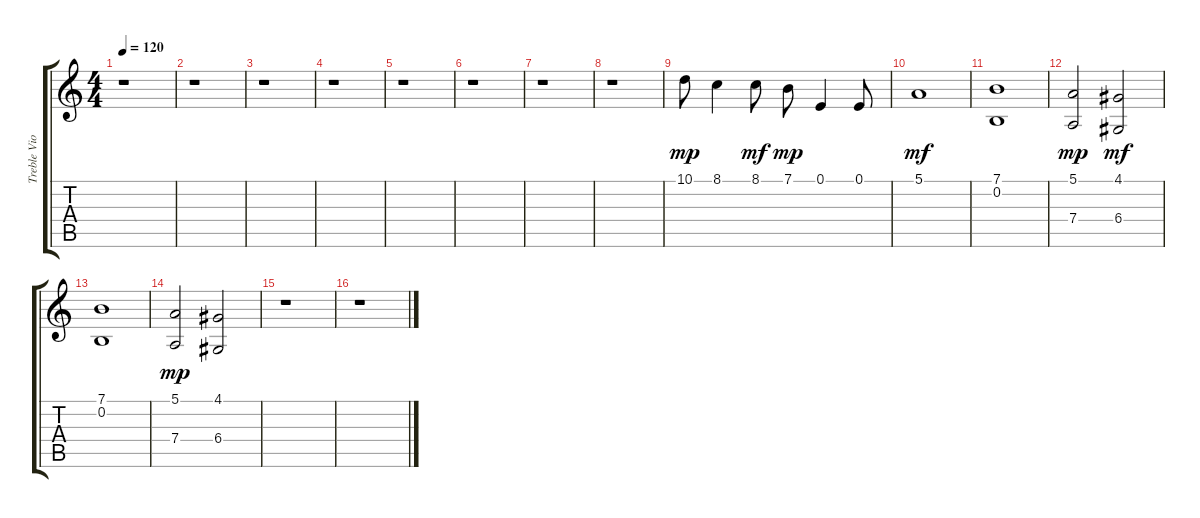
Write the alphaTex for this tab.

\track ("Treble Viol" "Treble Vio") {instrument violin}
\staff {score tabs}
\tuning (E4 B3 G3 D3 A2 E2) {hide}
\ts (4 4)
\tempo 120
\clef g2
\ks c
r.1{dy mp} |
r.1 |
r.1 |
r.1 |
r.1 |
r.1 |
r.1 |
r.1 |
10.1.8 8.1.4 8.1.8{dy mf} 7.1.8{dy mp} 0.1.4 0.1.8 |
5.1.1{dy mf} |
(7.1 0.2).1 |
(5.1 7.4).2{dy mp} (4.1 6.4).2{dy mf} |
(7.1 0.2).1 |
(5.1 7.4).2{dy mp} (4.1 6.4).2 |
r.1 |
r.1
